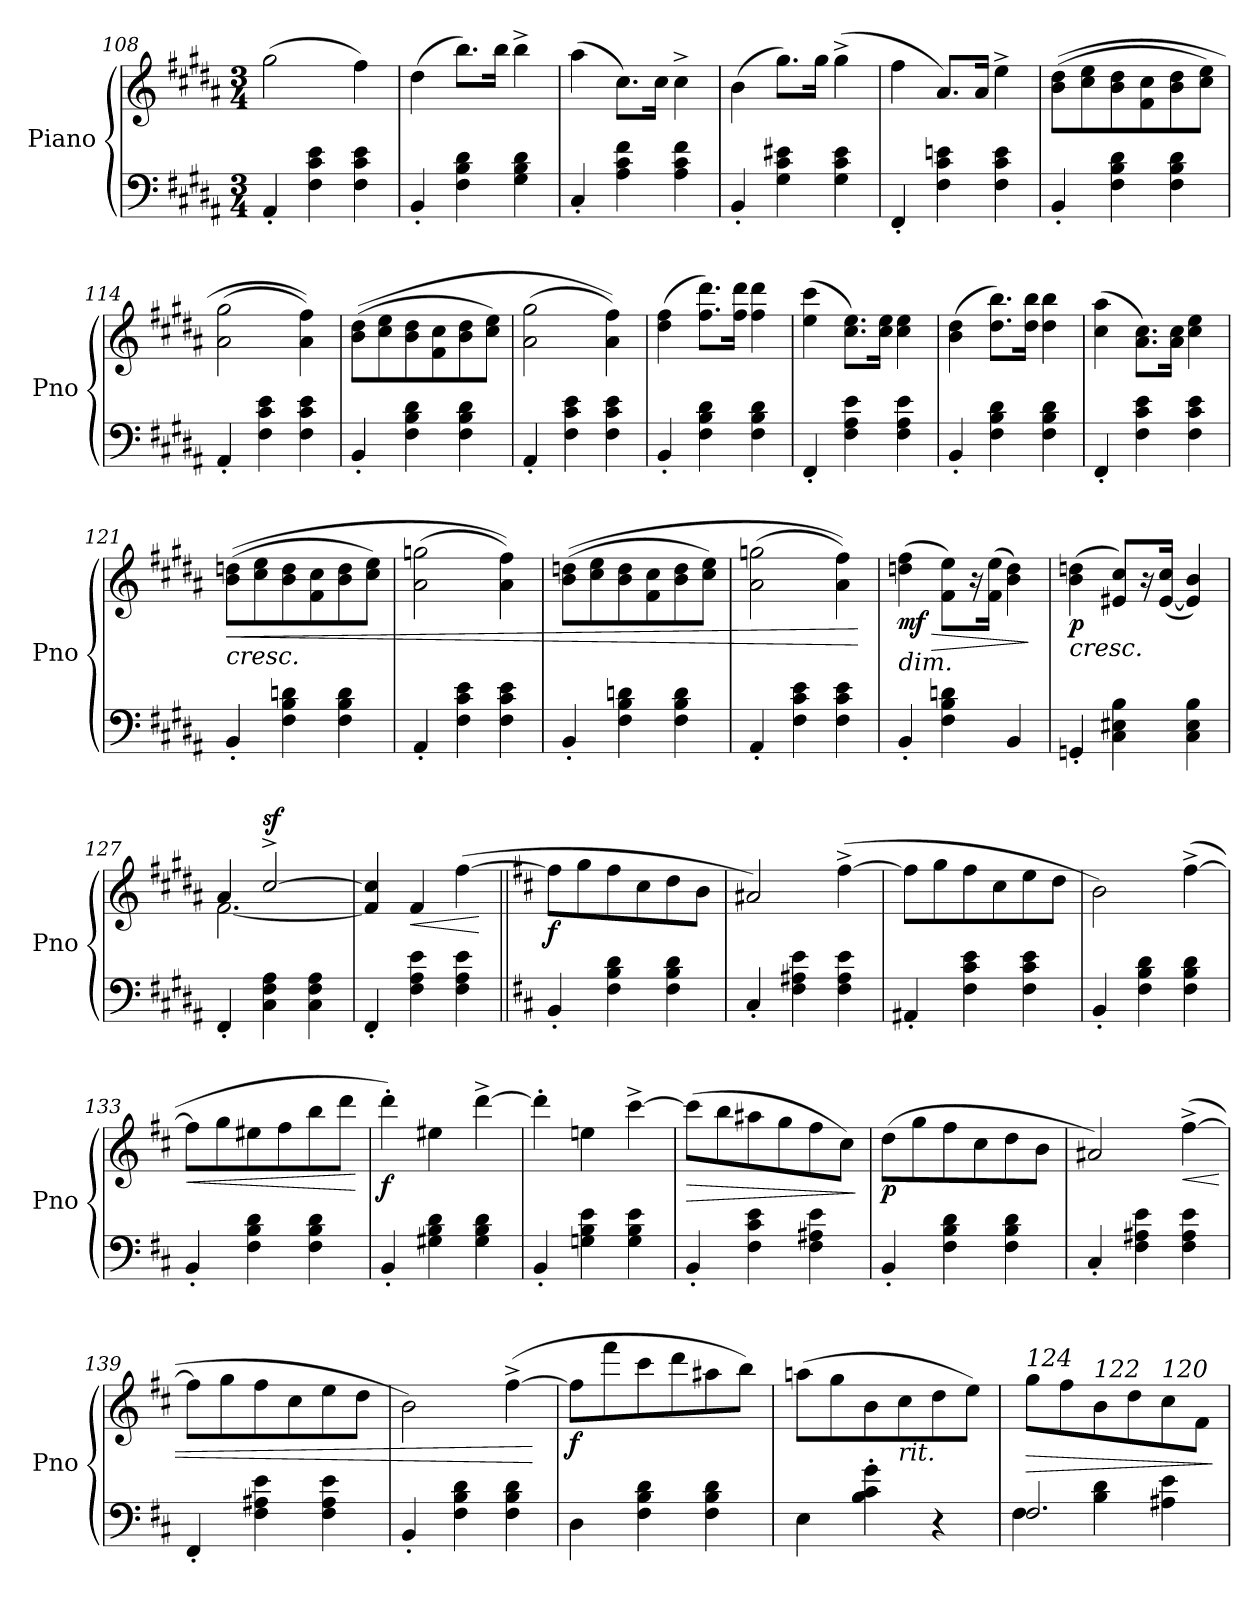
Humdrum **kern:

**kern	**kern	**dynam
*part1	*part1	*part1
*staff2	*staff1	*staff1/2
*I"Piano	*	*
*I'Pno	*	*
*clefF4	*clefG2	*
*k[f#c#g#d#a#]	*k[f#c#g#d#a#]	*
*M3/4	*M3/4	*
=108	=108	=108
4AA#'/	(2gg#\	.
4F#\ 4c#\ 4e\	.	.
4F#\ 4c#\ 4e\	4ff#\)	.
!!LO:LB:g=z
=109	=109	=109
4BB'/	(4dd#\	.
4F#\ 4B\ 4d#\	8.bb\L)	.
.	16bb\Jk	.
4G#\ 4B\ 4d#\	4bb^\	.
=110	=110	=110
4C#'/	(4aa#\	.
4A#\ 4c#\ 4f#\	8.cc#\L)	.
.	16cc#\Jk	.
4A#\ 4c#\ 4f#\	4cc#^\	.
=111	=111	=111
4BB'/	(4b\	.
4G#\ 4c#\ 4e#X\	8.gg#\L)	.
.	16gg#\Jk	.
4G#\ 4c#\ 4e#\	(4gg#^\	.
=112	=112	=112
4FF#'/	4ff#\	.
4F#\ 4c#\ 4en\	8.a#/L)	.
.	16a#/Jk	.
4F#\ 4c#\ 4e\	4ee^\	.
=113	=113	=113
4BB'/	((8b\ 8dd#\L	.
.	8cc#\ 8ee\	.
4F#\ 4B\ 4d#\	8b\ 8dd#\	.
.	8f#\ 8cc#\	.
4F#\ 4B\ 4d#\	8b\ 8dd#\	.
.	8cc#\ 8ee\J)	.
=114	=114	=114
4AA#'/	(2a#\ 2gg#\	.
4F#\ 4c#\ 4e\	.	.
4F#\ 4c#\ 4e\	4a#\ 4ff#\))	.
=115	=115	=115
4BB'/	((8b\ 8dd#\L	.
.	8cc#\ 8ee\	.
4F#\ 4B\ 4d#\	8b\ 8dd#\	.
.	8f#\ 8cc#\	.
4F#\ 4B\ 4d#\	8b\ 8dd#\	.
.	8cc#\ 8ee\J)	.
=116	=116	=116
4AA#'/	(2a#\ 2gg#\	.
4F#\ 4c#\ 4e\	.	.
4F#\ 4c#\ 4e\	4a#\ 4ff#\))	.
!!LO:PB:g=z
=117	=117	=117
4BB'/	(4dd#\ 4ff#\	.
4F#\ 4B\ 4d#\	8.ff#\ 8.ddd#\L)	.
.	16ff#\ 16ddd#\Jk	.
4F#\ 4B\ 4d#\	4ff#\ 4ddd#\	.
=118	=118	=118
4FF#'/	(4ee\ 4ccc#\	.
4F#\ 4A#\ 4e\	8.cc#\ 8.ee\L)	.
.	16cc#\ 16ee\Jk	.
4F#\ 4A#\ 4e\	4cc#\ 4ee\	.
=119	=119	=119
4BB'/	(4b\ 4dd#\	.
4F#\ 4B\ 4d#\	8.dd#\ 8.bb\L)	.
.	16dd#\ 16bb\Jk	.
4F#\ 4B\ 4d#\	4dd#\ 4bb\	.
=120	=120	=120
4FF#'/	(4cc#\ 4aa#\	.
4F#\ 4c#\ 4e\	8.a#\ 8.cc#\L)	.
.	16a#\ 16cc#\Jk	.
4F#\ 4c#\ 4e\	4cc#\ 4ee\	.
=121	=121	=121
!	!LO:TX:b:i:t=cresc.	!
!	!	!LO:HP:b
4BB'/	((8b\ 8ddn\L	<
.	8cc#\ 8ee\	.
4F#\ 4B\ 4dn\	8b\ 8dd\	.
.	8f#\ 8cc#\	.
4F#\ 4B\ 4d\	8b\ 8dd\	.
.	8cc#\ 8ee\J)	.
=122	=122	=122
4AA#'/	(2a#\ 2ggn\	.
4F#\ 4c#\ 4e\	.	.
4F#\ 4c#\ 4e\	4a#\ 4ff#\))	.
=123	=123	=123
4BB'/	((8b\ 8ddn\L	.
.	8cc#\ 8ee\	.
4F#\ 4B\ 4dn\	8b\ 8dd\	.
.	8f#\ 8cc#\	.
4F#\ 4B\ 4d\	8b\ 8dd\	.
.	8cc#\ 8ee\J)	.
=124	=124	=124
4AA#'/	(2a#\ 2ggn\	.
4F#\ 4c#\ 4e\	.	.
4F#\ 4c#\ 4e\	4a#\ 4ff#\))	.
.	.	[
!!LO:LB:g=z
=125	=125	=125
!	!LO:TX:b:i:t=dim.	!
!	!	!LO:HP:b
!	!	!LO:DY:n=1:b
4BB'/	(4ddn\ 4ff#\	> mf
4F#\ 4B\ 4dn\	8f#\ 8ee\L)	.
.	16r	.
.	(16f#\ 16ee\Jk	.
4BB/	4b\ 4dd\)	.
.	.	]
=126	=126	=126
!	!	!LO:HP:b
!	!	!LO:DY:n=1:b
4GGn'/	(4b\ 4ddn\	< p
4C#\ 4E#X\ 4B\	8e#X/ 8cc#/L)	.
.	16r	.
.	([16e#/ 16cc#/Jk	.
4C#\ 4E#\ 4B\	4e#/] 4b/)	.
=127	=127	=127
*	*^	*
4FF#'/	4a#/	[2.f#\	.
!	!	!	!LO:DY:a
4C#\ 4F#\ 4A#\	[2cc#^/	.	sf
4C#\ 4F#\ 4A#\	.	.	.
*	*v	*v	*
=128	=128	=128
4FF#'/	4f#/] 4cc#/]	.
!	!	!LO:HP:b
4F#\ 4A#\ 4e\	4f#/	<
4F#\ 4A#\ 4e\	([4ff#\	.
.	.	[ [
=129||	=129||	=129||
*k[f#c#]	*k[f#c#]	*
!	!	!LO:DY:b
4BB'/	8ff#\L]	f
.	8gg\	.
4F#\ 4B\ 4d\	8ff#\	.
.	8cc#\	.
4F#\ 4B\ 4d\	8dd\	.
.	8b\J	.
=130	=130	=130
4C#'/	2a#X/)	.
4F#\ 4A#X\ 4e\	.	.
4F#\ 4A#\ 4e\	([4ff#^\	.
=131	=131	=131
4AA#X'/	8ff#\L]	.
.	8gg\	.
4F#\ 4c#\ 4e\	8ff#\	.
.	8cc#\	.
4F#\ 4c#\ 4e\	8ee\	.
.	8dd\J	.
!!LO:LB:g=z
=132	=132	=132
4BB'/	2b\)	.
4F#\ 4B\ 4d\	.	.
4F#\ 4B\ 4d\	([4ff#^\	.
=133	=133	=133
!	!	!LO:HP:b
4BB'/	8ff#\L]	<
.	8gg\	.
4F#\ 4B\ 4d\	8ee#X\	.
.	8ff#\	.
4F#\ 4B\ 4d\	8bb\	.
.	8ddd\J	.
.	.	[
=134	=134	=134
!	!	!LO:DY:b
4BB'/	4ddd'\)	f
4G#X\ 4B\ 4d\	4ee#X\	.
4G#\ 4B\ 4d\	[4ddd^\	.
=135	=135	=135
4BB'/	4ddd'\]	.
4Gn\ 4B\ 4e\	4een\	.
4G\ 4B\ 4e\	[4ccc#^\	.
=136	=136	=136
!	!	!LO:HP:b
4BB'/	(8ccc#\L]	>
.	8bb\	.
4F#\ 4c#\ 4e\	8aa#X\	.
.	8gg\	.
4F#\ 4A#X\ 4e\	8ff#\	.
.	8cc#\J)	.
.	.	]
=137	=137	=137
!	!	!LO:DY:b
4BB'/	(8dd\L	p
.	8gg\	.
4F#\ 4B\ 4d\	8ff#\	.
.	8cc#\	.
4F#\ 4B\ 4d\	8dd\	.
.	8b\J	.
=138	=138	=138
4C#'/	2a#X/)	.
4F#\ 4A#X\ 4e\	.	.
!	!	!LO:HP:b
4F#\ 4A#\ 4e\	([4ff#^\	<
=139	=139	=139
4FF#'/	8ff#\L]	.
.	8gg\	.
4F#\ 4A#X\ 4e\	8ff#\	.
.	8cc#\	.
4F#\ 4A#\ 4e\	8ee\	.
.	8dd\J	.
!!LO:LB:g=z
=140	=140	=140
4BB'/	2b\)	.
4F#\ 4B\ 4d\	.	.
4F#\ 4B\ 4d\	([4ff#^\	.
.	.	[
=141	=141	=141
!	!	!LO:DY:b
4D\	8ff#\L]	f
.	8fff#\	.
4F#\ 4B\ 4d\	8ccc#\	.
.	8ddd\	.
4F#\ 4B\ 4d\	8aa#X\	.
.	8bb\J)	.
=142	=142	=142
4E\	(8aan\L	.
.	8gg\	.
4B\' 4c#\' 4g\'	8b\	.
!	!LO:TX:b:i:t=rit.	!
.	8cc#\	.
4r	8dd\	.
.	8ee\J)	.
=143	=143	=143
*^	*	*
!	!	!LO:TX:a:i:t=124	!
!	!	!	!LO:HP:b
2.F#/	4F#\	8gg\L	>
.	.	8ff#\	.
!	!	!LO:TX:a:i:t=122	!
.	4B\ 4d\	8b\	.
.	.	8dd\	.
!	!	!LO:TX:a:i:t=120	!
.	4A#X\ 4e\	8cc#\	.
.	.	8f#\J	.
*v	*v	*	*
.	.	]
=	=	=
*-	*-	*-
